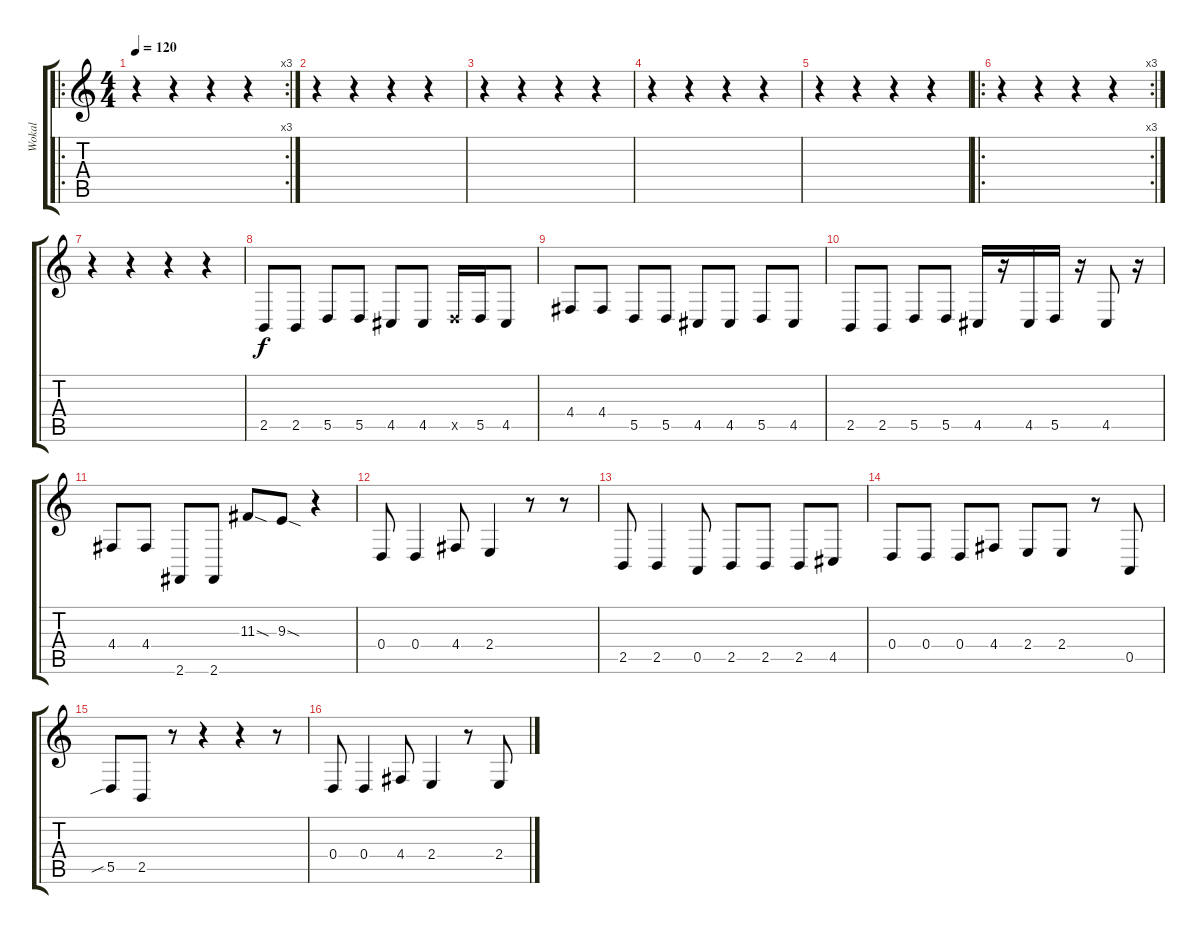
\track ("Wokal" "Wokal") {instrument altosax}
\staff {score tabs}
\tuning (E4 B3 G3 D3 A2 E2) {hide}
\ro
\rc 3
\ts (4 4)
\tempo 120
\clef g2
\ks c
r.4{dy f} r.4 r.4 r.4 |
r.4 r.4 r.4 r.4 |
r.4 r.4 r.4 r.4 |
r.4 r.4 r.4 r.4 |
r.4 r.4 r.4 r.4 |
\ro
\rc 3
r.4 r.4 r.4 r.4 |
r.4 r.4 r.4 r.4 |
2.5.8 2.5.8 5.5.8 5.5.8 4.5.8 4.5.8 5.5{x}.16 5.5.16 4.5.8 |
4.4.8 4.4.8 5.5.8 5.5.8 4.5.8 4.5.8 5.5.8 4.5.8 |
2.5.8 2.5.8 5.5.8 5.5.8 4.5.16 r.16 4.5.16 5.5.16 r.16 4.5.8 r.16 |
4.4.8 4.4.8 2.6.8 2.6.8 11.3{sod}.8 9.3{sod}.8 r.4 |
0.4.8 0.4.4 4.4.8 2.4.4 r.8 r.8 |
2.5.8 2.5.4 0.5.8 2.5.8 2.5.8 2.5.8 4.5.8 |
0.4.8 0.4.8 0.4.8 4.4.8 2.4.8 2.4.8 r.8 0.5.8 |
5.5{sib}.8 2.5.8 r.8 r.4 r.4 r.8 |
0.4.8 0.4.4 4.4.8 2.4.4 r.8 2.4.8
